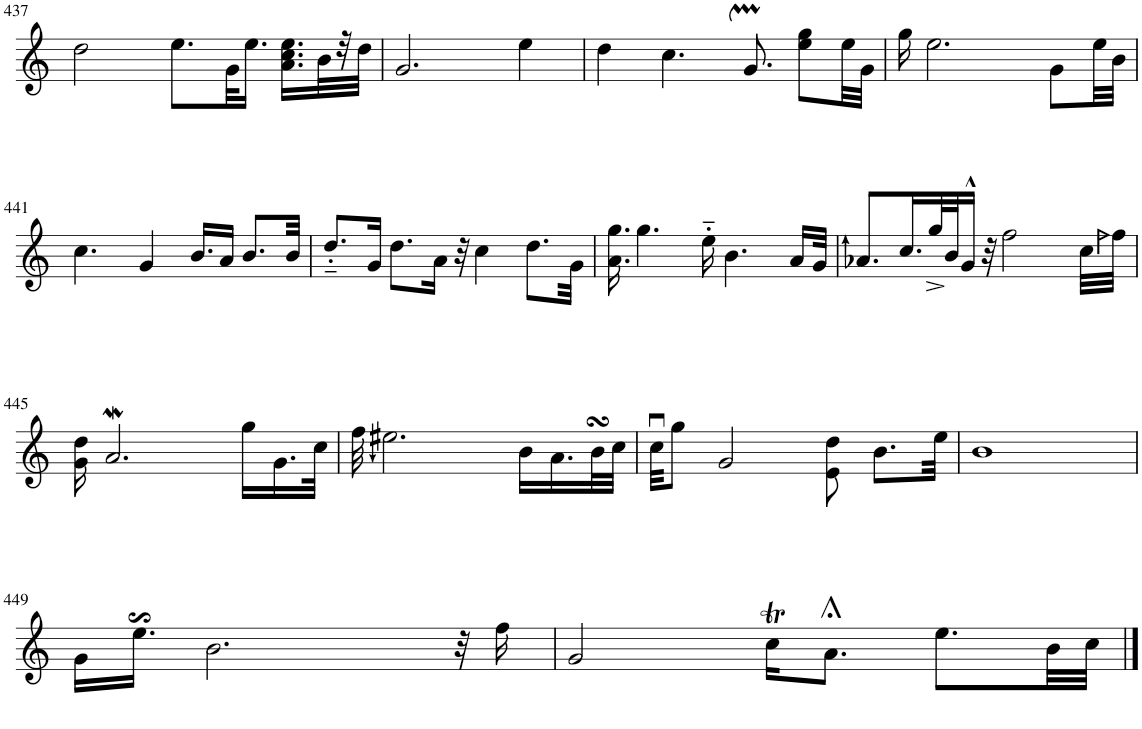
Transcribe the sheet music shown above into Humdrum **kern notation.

**kern
*part1
*staff1
*I"Piano
*I'Pno
!!LO:PB:g=z
*clefG2
*k[]
*M4/4
=437
2dd\
8.ee\L
32g\KL
16.ee\JJ
16.a\ 16.cc\ 16.ee\LL
32b\L
32r
32dd\JJJ
=438
2.g/
4ee\
=439
4dd\
4.cc\
8.gM/
8ee\ 8gg\L
32ee\LL
32g\JJJ
=440
16gg\
2.ee\
8g\L
32ee\LL
32b\JJJ
!!LO:LB:g=z
=441
4.cc\
4g/
16.b/LL
16a/JJ
8.b/L
32b/Jkk
=442
8.dd'~/L
16g/Jk
8.dd\L
16a\Jk
32r
4cc\
8.dd\L
32g\Jkk
=443
16.a\ 16.gg\
4.gg\
16ee'~\
4.b\
16a/LL
32g/JJk
=444
8.an/L
16.cc/L
32gg^/L
32b/J
16g^^/JJ
32r
2ff\
32cc\LLL
32ffn\JJJ
!!LO:LB:g=z
=445
16g\ 16dd\
2.aW/
16gg\LL
16.g\
32cc\JJk
=446
32ff\
2.een\
16b\LL
16.a\
32bsSsS\L
32cc\JJJ
=447
32ccu\KKL
8gg\J
2g/
8e\ 8dd\
8.b\L
32ee\Jkk
=448
1b
!!LO:LB:g=z
=449
16g\LL
16.ees$sS\JJ
2.b\
32r
16ff\
=450
2g/
16ccT\KL
8.a;<\J
8.ee\L
32b\LL
32cc\JJJ
==
*-
